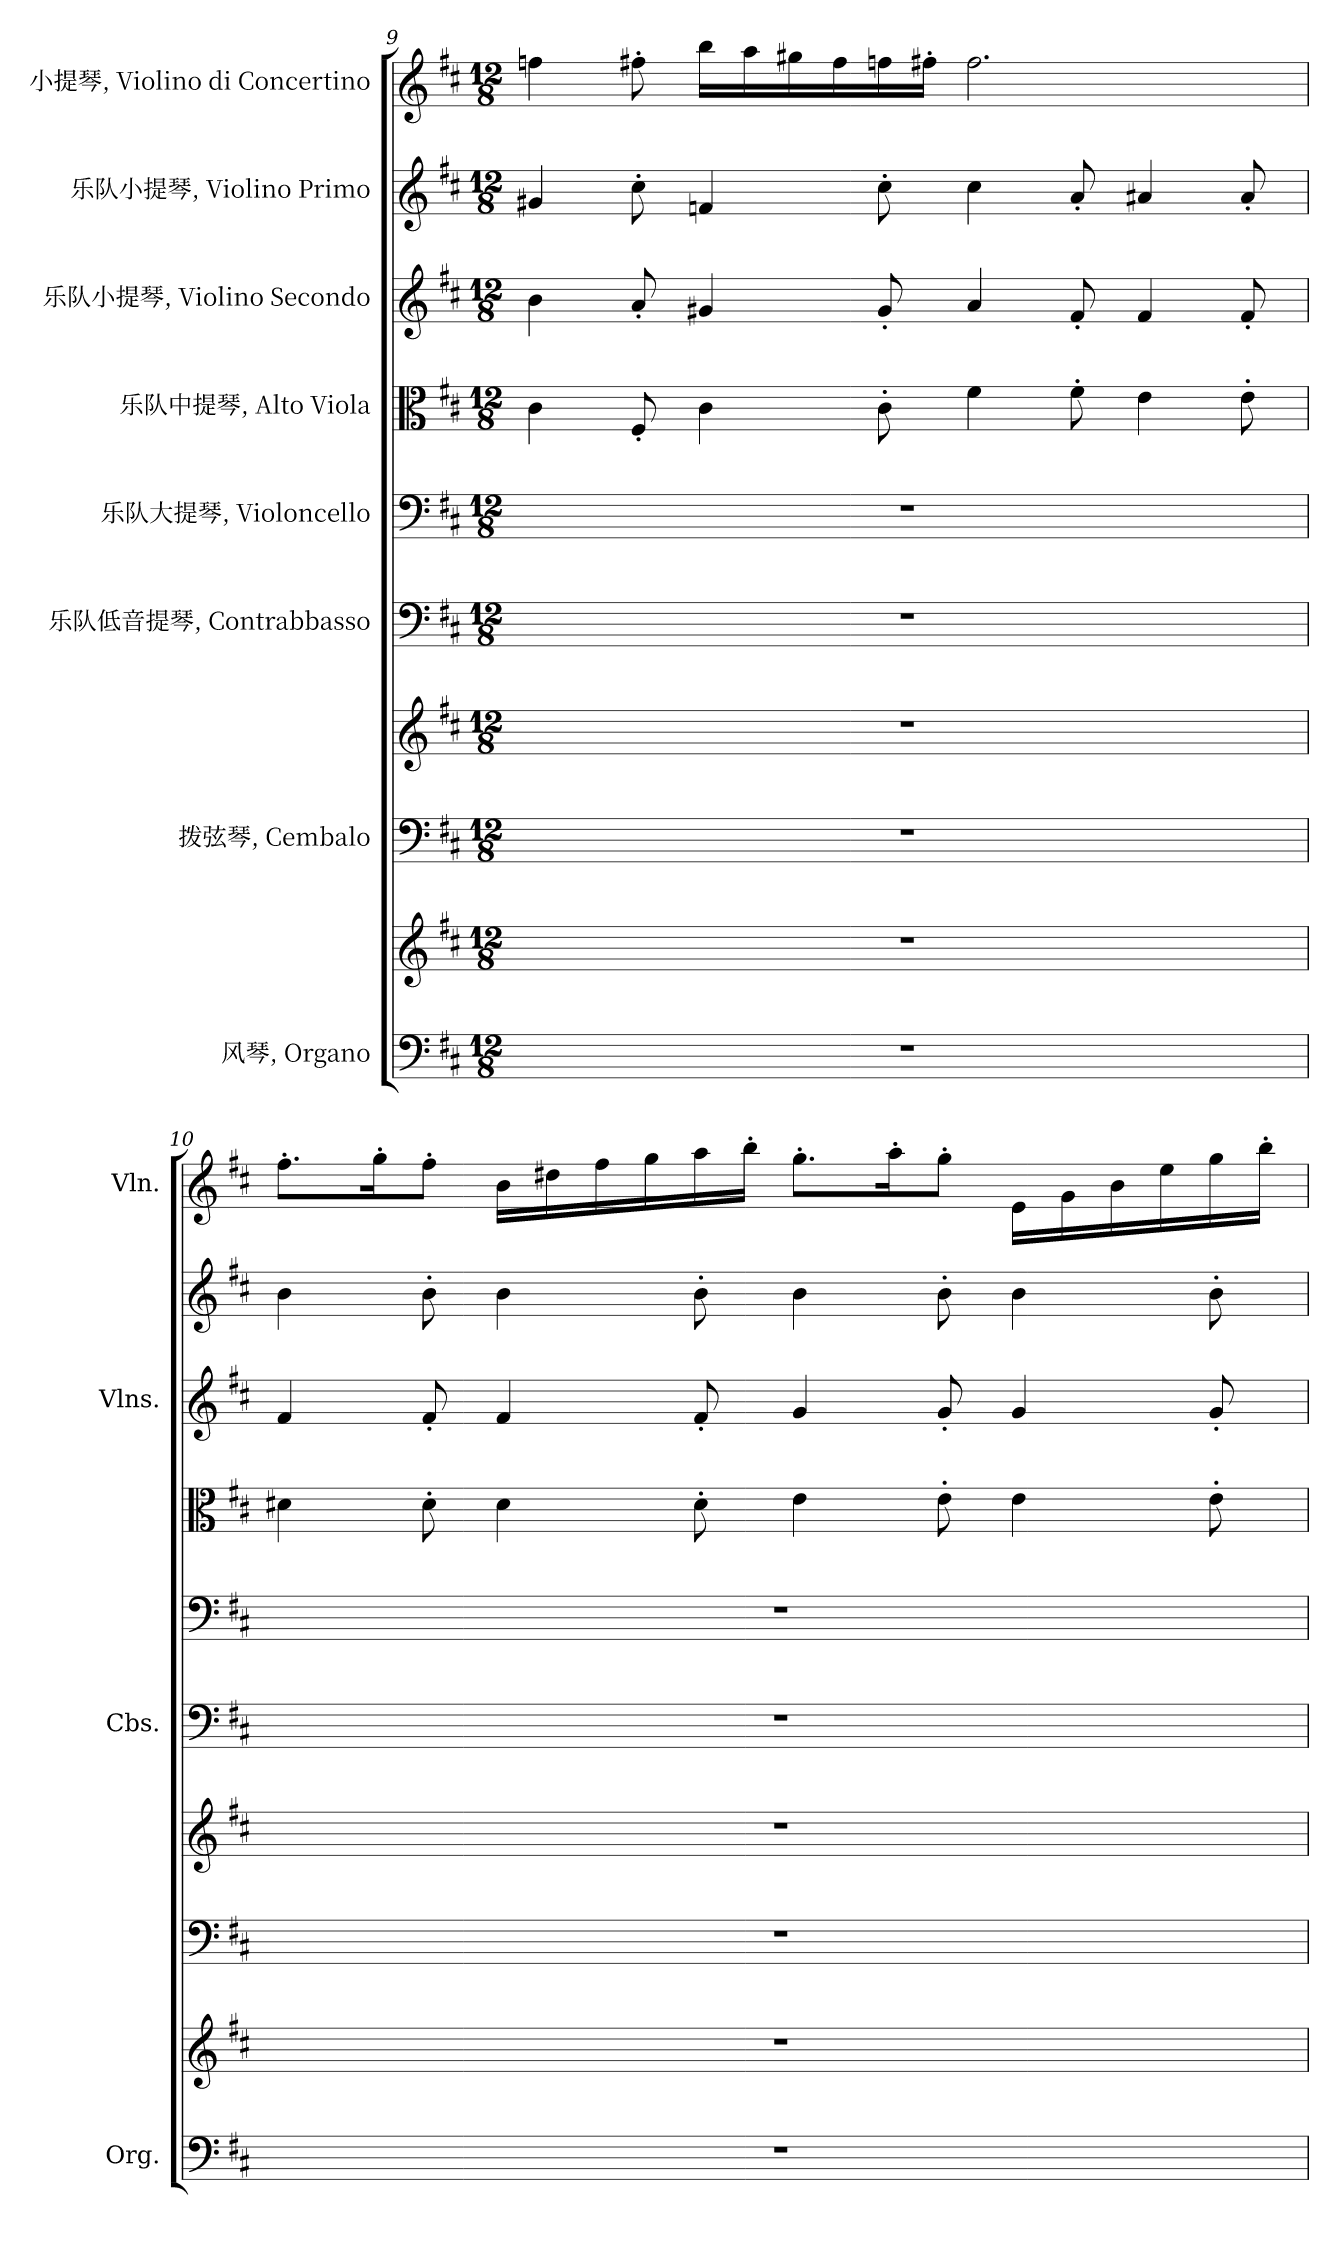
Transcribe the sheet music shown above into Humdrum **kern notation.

**kern	**kern	**kern	**kern	**kern	**kern	**kern	**kern	**kern	**kern
*part8	*part8	*part7	*part7	*part6	*part5	*part4	*part3	*part2	*part1
*staff10	*staff9	*staff8	*staff7	*staff6	*staff5	*staff4	*staff3	*staff2	*staff1
*I"风琴, Organo	*	*I"拨弦琴, Cembalo	*	*I"乐队低音提琴, Contrabbasso	*I"乐队大提琴, Violoncello	*I"乐队中提琴, Alto Viola	*I"乐队小提琴, Violino Secondo	*I"乐队小提琴, Violino Primo	*I"小提琴, Violino di Concertino
*I'Org.	*	*	*	*I'Cbs.	*	*	*I'Vlns.	*	*I'Vln.
!!LO:PB:g=z
*clefF4	*clefG2	*clefF4	*clefG2	*clefF4	*clefF4	*clefC3	*clefG2	*clefG2	*clefG2
*	*	*	*	*ITrd7c12	*	*	*	*	*
*k[f#c#]	*k[f#c#]	*k[f#c#]	*k[f#c#]	*k[f#c#]	*k[f#c#]	*k[f#c#]	*k[f#c#]	*k[f#c#]	*k[f#c#]
*M12/8	*M12/8	*M12/8	*M12/8	*M12/8	*M12/8	*M12/8	*M12/8	*M12/8	*M12/8
=9	=9	=9	=9	=9	=9	=9	=9	=9	=9
1.r	1.r	1.r	1.r	1.r	1.r	4c#\	4b\	4g#X/	4ffn\
.	.	.	.	.	.	8F#'/	8a'/	8cc#'\	8ff#X'\
.	.	.	.	.	.	4c#\	4g#X/	4fn/	16bb\LL
.	.	.	.	.	.	.	.	.	16aa\
.	.	.	.	.	.	.	.	.	16gg#X\
.	.	.	.	.	.	.	.	.	16ff#\
.	.	.	.	.	.	8c#'\	8g#'/	8cc#'\	16ffn\
.	.	.	.	.	.	.	.	.	16ff#X'\JJ
.	.	.	.	.	.	4f#\	4a/	4cc#\	2.ff#\
.	.	.	.	.	.	8f#'\	8f#'/	8a'/	.
.	.	.	.	.	.	4e\	4f#/	4a#X/	.
.	.	.	.	.	.	8e'\	8f#'/	8a#'/	.
=10	=10	=10	=10	=10	=10	=10	=10	=10	=10
1.r	1.r	1.r	1.r	1.r	1.r	4d#X\	4f#/	4b\	8.ff#'\L
.	.	.	.	.	.	.	.	.	16gg'\K
.	.	.	.	.	.	8d#'\	8f#'/	8b'\	8ff#'\J
.	.	.	.	.	.	4d#\	4f#/	4b\	16b\LL
.	.	.	.	.	.	.	.	.	16dd#X\
.	.	.	.	.	.	.	.	.	16ff#\
.	.	.	.	.	.	.	.	.	16gg\
.	.	.	.	.	.	8d#'\	8f#'/	8b'\	16aa\
.	.	.	.	.	.	.	.	.	16bb'\JJ
.	.	.	.	.	.	4e\	4g/	4b\	8.gg'\L
.	.	.	.	.	.	.	.	.	16aa'\K
.	.	.	.	.	.	8e'\	8g'/	8b'\	8gg'\J
.	.	.	.	.	.	4e\	4g/	4b\	16e\LL
.	.	.	.	.	.	.	.	.	16g\
.	.	.	.	.	.	.	.	.	16b\
.	.	.	.	.	.	.	.	.	16ee\
.	.	.	.	.	.	8e'\	8g'/	8b'\	16gg\
.	.	.	.	.	.	.	.	.	16bb'\JJ
=	=	=	=	=	=	=	=	=	=
*-	*-	*-	*-	*-	*-	*-	*-	*-	*-
